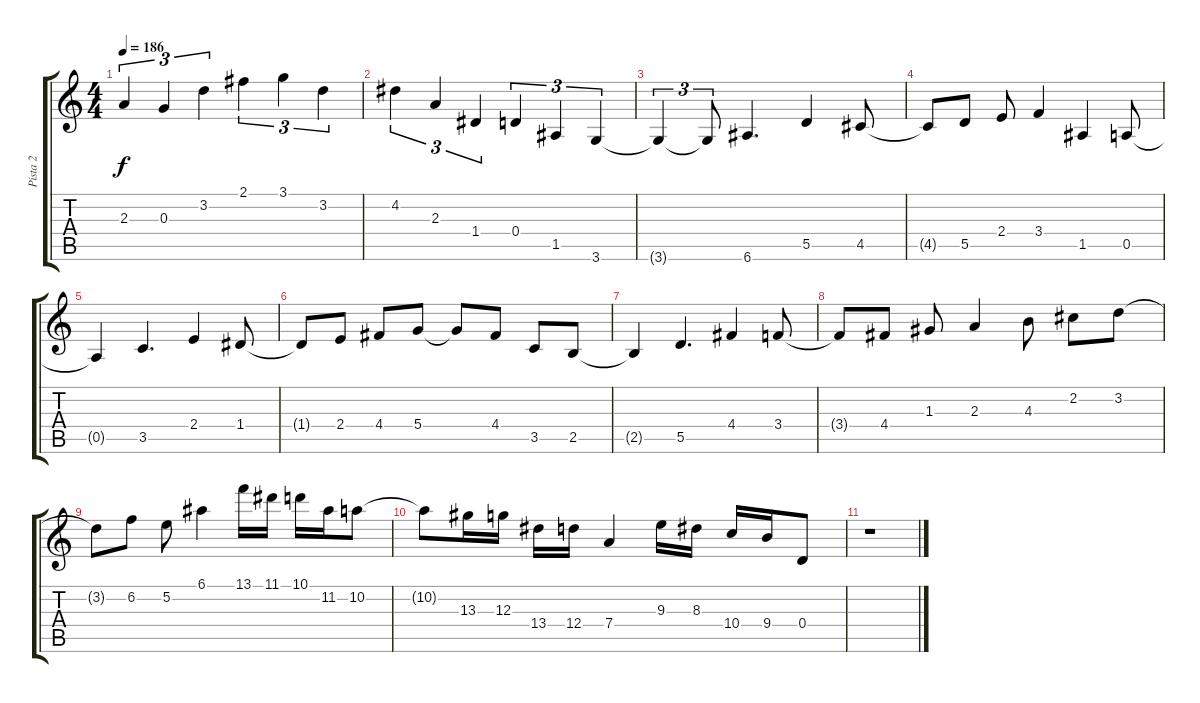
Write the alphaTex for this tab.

\track ("Pista 2" "Pista 2") {instrument overdrivenguitar}
\staff {score tabs}
\tuning (E4 B3 G3 D3 A2 E2) {hide}
\ts (4 4)
\tempo 186
\clef g2
\ks c
2.3.4{tu (3 2) dy f} 0.3.4{tu (3 2)} 3.2.4{tu (3 2)} 2.1.4{tu (3 2)} 3.1.4{tu (3 2)} 3.2.4{tu (3 2)} |
4.2.4{tu (3 2)} 2.3.4{tu (3 2)} 1.4.4{tu (3 2)} 0.4.4{tu (3 2)} 1.5.4{tu (3 2)} 3.6.4{tu (3 2)} |
3.6{t}.4{tu (3 2)} 3.6{t}.8{tu (3 2)} 6.6.4{d} 5.5.4 4.5.8 |
4.5{t}.8 5.5.8 2.4.8 3.4.4 1.5.4 0.5.8 |
0.5{t}.4 3.5.4{d} 2.4.4 1.4.8 |
1.4{t}.8 2.4.8 4.4.8 5.4.8 5.4{t}.8 4.4.8 3.5.8 2.5.8 |
2.5{t}.4 5.5.4{d} 4.4.4 3.4.8 |
3.4{t}.8 4.4.8 1.3.8 2.3.4 4.3.8 2.2.8 3.2.8 |
3.2{t}.8 6.2.8 5.2.8 6.1.4 13.1.16 11.1.16 10.1.16 11.2.16 10.2.8 |
10.2{t}.8 13.3.16 12.3.16 13.4.16 12.4.16 7.4.4 9.3.16 8.3.16 10.4.16 9.4.16 0.4.8 |
r.1
